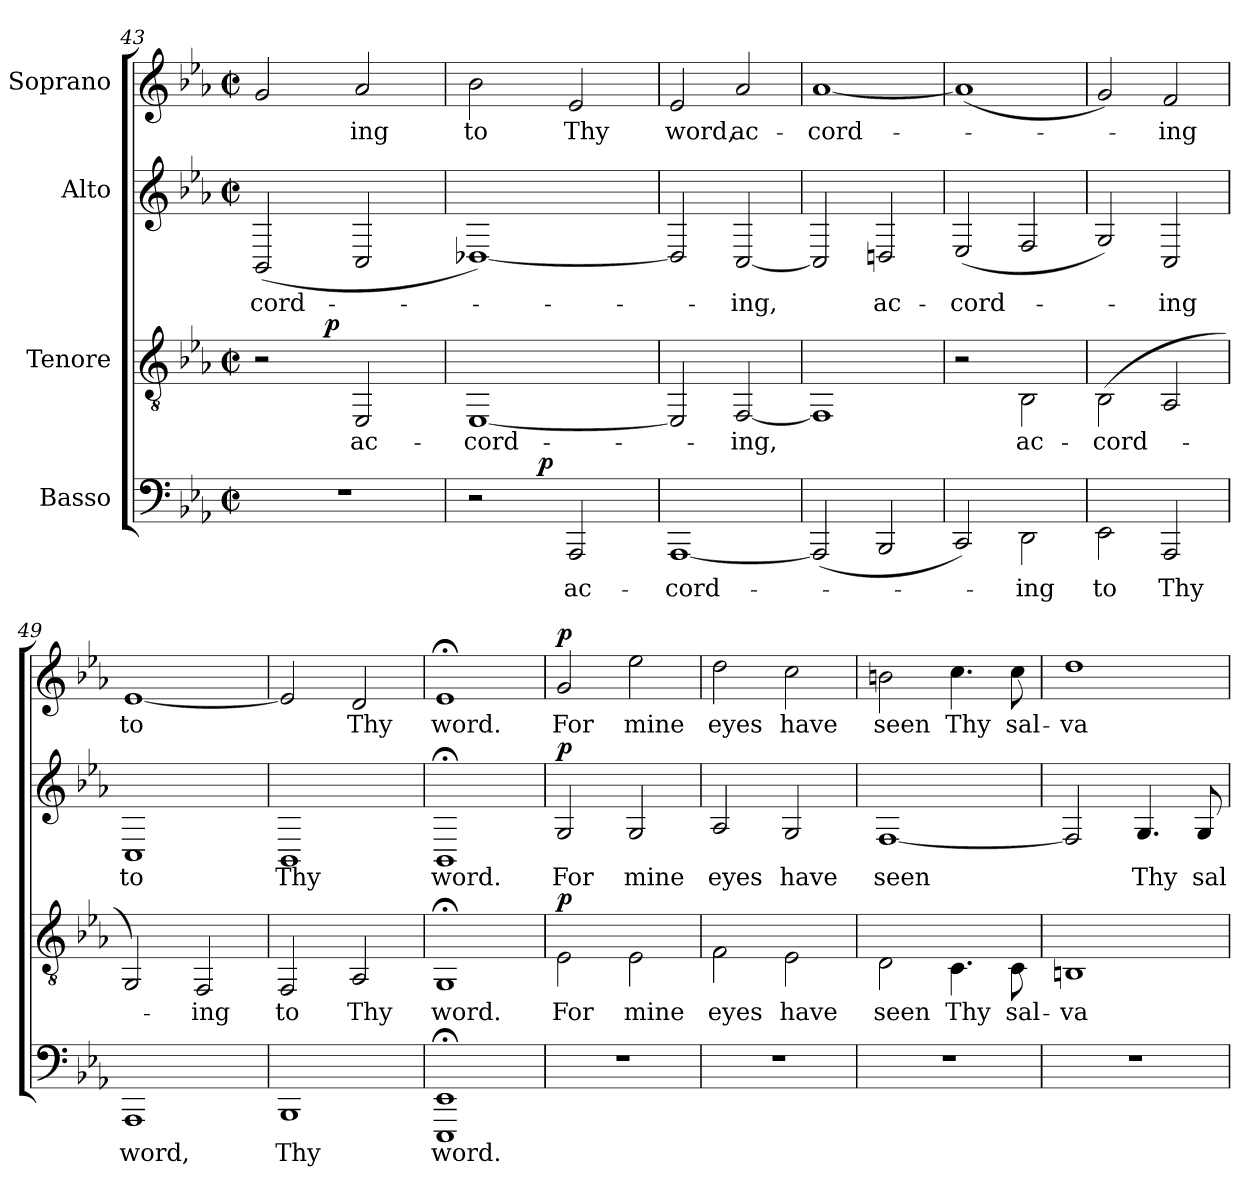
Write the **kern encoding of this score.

**kern	**text	**dynam	**kern	**text	**dynam	**kern	**text	**dynam	**kern	**text	**dynam
*part4	*part4	*part4	*part3	*part3	*part3	*part2	*part2	*part2	*part1	*part1	*part1
*staff4	*staff4	*staff4	*staff3	*staff3	*staff3	*staff2	*staff2	*staff2	*staff1	*staff1	*staff1
*I"Basso	*	*	*I"Tenore	*	*	*I"Alto	*	*	*I"Soprano	*	*
*clefF4	*	*	*clefGv2	*	*	*clefG2	*	*	*clefG2	*	*
*k[b-e-a-]	*	*	*k[b-e-a-]	*	*	*k[b-e-a-]	*	*	*k[b-e-a-]	*	*
*E-:	*	*	*E-:	*	*	*E-:	*	*	*E-:	*	*
*M2/2	*	*	*M2/2	*	*	*M2/2	*	*	*M2/2	*	*
*met(c|)	*	*	*met(c|)	*	*	*met(c|)	*	*	*met(c|)	*	*
=43	=43	=43	=43	=43	=43	=43	=43	=43	=43	=43	=43
!	!	!	!	!	!	!	!LO:LY:b	!	!	!	!
*	*	*	*^	*	*	*	*	*	*	*	*
1r	.	.	2r	4ryy	.	.	(<2BB-/	-cord-	.	2g/	.	.
.	.	.	.	16..ryy	.	.	.	.	.	.	.	.
!	!	!	!	!	!	!LO:DY:a	!	!	!	!	!	!
.	.	.	.	2ryy	.	p	.	.	.	.	.	.
!	!	!	!	!	!LO:LY:b:cj	!	!	!	!	!	!LO:LY:b:cj	!
.	.	.	2EE-/	.	ac-	.	2C/	.	.	2a-/	-ing	.
.	.	.	.	8ryy	.	.	.	.	.	.	.	.
.	.	.	.	64ryy	.	.	.	.	.	.	.	.
=44	=44	=44	=44	=44	=44	=44	=44	=44	=44	=44	=44	=44
!	!	!	!	!	!LO:LY:b	!	!	!	!	!	!LO:LY:b:cj	!
*^	*	*	*v	*v	*	*	*	*	*	*	*	*
2r	4ryy	.	.	[<1EE-	-cord-	.	[<1D-X)	.	.	2b-\	to	.
.	16..ryy	.	.	.	.	.	.	.	.	.	.	.
!	!	!	!LO:DY:a	!	!	!	!	!	!	!	!	!
.	2ryy	.	p	.	.	.	.	.	.	.	.	.
!	!	!LO:LY:b:cj	!	!	!	!	!	!	!	!	!LO:LY:b:cj	!
2AAA-/	.	ac-	.	.	.	.	.	.	.	2e-/	Thy	.
.	8ryy	.	.	.	.	.	.	.	.	.	.	.
.	64ryy	.	.	.	.	.	.	.	.	.	.	.
=45	=45	=45	=45	=45	=45	=45	=45	=45	=45	=45	=45	=45
!	!	!LO:LY:b	!	!	!	!	!	!	!	!	!LO:LY:b:cj	!
*v	*v	*	*	*	*	*	*	*	*	*	*	*
[<1AAA-	-cord-	.	2EE-/]	.	.	2D-/]	.	.	2e-/	word,	.
!	!	!	!	!LO:LY:b	!	!	!LO:LY:b	!	!	!LO:LY:b:cj	!
.	.	.	[<2FF/	-ing,	.	[<2C/	-ing,	.	2a-/	ac-	.
=46	=46	=46	=46	=46	=46	=46	=46	=46	=46	=46	=46
!	!	!	!	!	!	!	!	!	!	!LO:LY:b	!
(<2AAA-/]	.	.	1FF]	.	.	2C/]	.	.	[<1a-	-cord-	.
!	!	!	!	!	!	!	!LO:LY:b:cj	!	!	!	!
2BBB-/	.	.	.	.	.	2Dn/	ac-	.	.	.	.
=47	=47	=47	=47	=47	=47	=47	=47	=47	=47	=47	=47
!	!	!	!	!	!	!	!LO:LY:b	!	!	!	!
2CC/)	.	.	2r	.	.	(<2E-/	-cord-	.	(<1a-]	.	.
!	!LO:LY:b:cj	!	!	!LO:LY:b:cj	!	!	!	!	!	!	!
2DD\	-ing	.	2BB-\	ac-	.	2F/	.	.	.	.	.
=48	=48	=48	=48	=48	=48	=48	=48	=48	=48	=48	=48
!	!LO:LY:b:cj	!	!	!LO:LY:b	!	!	!	!	!	!	!
2EE-\	to	.	(>2BB-\	-cord-	.	2G/)	.	.	2g/)	.	.
!	!LO:LY:b:cj	!	!	!	!	!	!LO:LY:b:cj	!	!	!LO:LY:b:cj	!
2AAA-/	Thy	.	2AA-/	.	.	2C/	-ing	.	2f/	-ing	.
=49	=49	=49	=49	=49	=49	=49	=49	=49	=49	=49	=49
!	!LO:LY:b:cj	!	!	!	!	!	!LO:LY:b:cj	!	!	!LO:LY:b:cj	!
1AAA-	word,	.	2GG/)	.	.	1C	to	.	[<1e-	to	.
!	!	!	!	!LO:LY:b:cj	!	!	!	!	!	!	!
.	.	.	2FF/	-ing	.	.	.	.	.	.	.
=50	=50	=50	=50	=50	=50	=50	=50	=50	=50	=50	=50
!	!LO:LY:b:cj	!	!	!LO:LY:b:cj	!	!	!LO:LY:b:cj	!	!	!	!
1BBB-	Thy	.	2FF/	to	.	1BB-	Thy	.	2e-/]	.	.
!	!	!	!	!LO:LY:b:cj	!	!	!	!	!	!LO:LY:b:cj	!
.	.	.	2AA-/	Thy	.	.	.	.	2d/	Thy	.
=51	=51	=51	=51	=51	=51	=51	=51	=51	=51	=51	=51
!	!LO:LY:b:cj	!	!	!LO:LY:b:cj	!	!	!LO:LY:b:cj	!	!	!LO:LY:b:cj	!
1EE-;< 1EEE-;<	word.	.	1GG;<	word.	.	1BB-;<	word.	.	1e-;<	word.	.
!!LO:PB:g=z
=52	=52	=52	=52	=52	=52	=52	=52	=52	=52	=52	=52
!	!	!	!	!LO:LY:b:cj	!LO:DY:a	!	!LO:LY:b:cj	!LO:DY:a	!	!LO:LY:b:cj	!LO:DY:a
1r	.	.	2E-\	For	p	2G/	For	p	2g/	For	p
!	!	!	!	!LO:LY:b:cj	!	!	!LO:LY:b:cj	!	!	!LO:LY:b:cj	!
.	.	.	2E-\	mine	.	2G/	mine	.	2ee-\	mine	.
=53	=53	=53	=53	=53	=53	=53	=53	=53	=53	=53	=53
!	!	!	!	!LO:LY:b:cj	!	!	!LO:LY:b:cj	!	!	!LO:LY:b:cj	!
1r	.	.	2F\	eyes	.	2A-/	eyes	.	2dd\	eyes	.
!	!	!	!	!LO:LY:b:cj	!	!	!LO:LY:b:cj	!	!	!LO:LY:b:cj	!
.	.	.	2E-\	have	.	2G/	have	.	2cc\	have	.
=54	=54	=54	=54	=54	=54	=54	=54	=54	=54	=54	=54
!	!	!	!	!LO:LY:b:cj	!	!	!LO:LY:b	!	!	!LO:LY:b:cj	!
1r	.	.	2D\	seen	.	[<1F	seen	.	2bn\	seen	.
!	!	!	!	!LO:LY:b:cj	!	!	!	!	!	!LO:LY:b:cj	!
.	.	.	4.C\	Thy	.	.	.	.	4.cc\	Thy	.
!	!	!	!	!LO:LY:b:cj	!	!	!	!	!	!LO:LY:b:cj	!
.	.	.	8C\	sal-	.	.	.	.	8cc\	sal-	.
=55	=55	=55	=55	=55	=55	=55	=55	=55	=55	=55	=55
!	!	!	!	!LO:LY:b:cj	!	!	!	!	!	!LO:LY:b:cj	!
1r	.	.	1BBn	-va-	.	2F/]	.	.	1dd	-va-	.
!	!	!	!	!	!	!	!LO:LY:b:cj	!	!	!	!
.	.	.	.	.	.	4.G/	Thy	.	.	.	.
!	!	!	!	!	!	!	!LO:LY:b:cj	!	!	!	!
.	.	.	.	.	.	8G/	sal-	.	.	.	.
=	=	=	=	=	=	=	=	=	=	=	=
*-	*-	*-	*-	*-	*-	*-	*-	*-	*-	*-	*-
